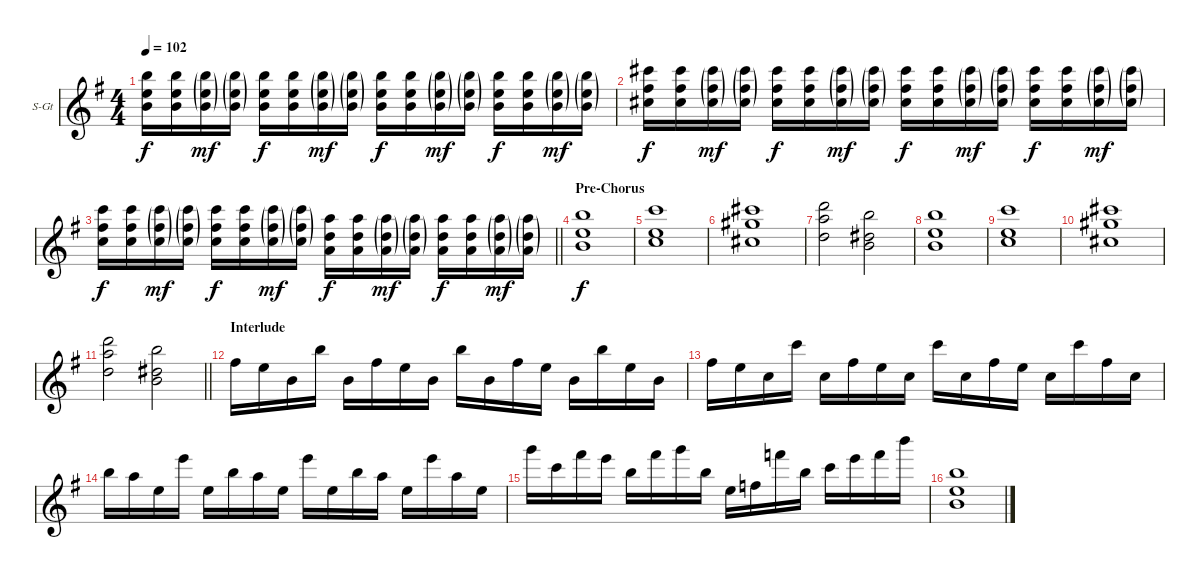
\bracketExtendMode groupsimilarinstruments
\firstSystemTrackNameOrientation horizontal
\otherSystemsTrackNameOrientation horizontal
\track ("Keyboard" "S-Gt") {instrument lead2sawtooth}
\staff {score}
\tuning (E4 B3 G3 D3 A2 E2)
\displaytranspose 12
\ts (4 4)
\tempo 102
\clef g2
\ks g
(12.2 9.3 9.4).16{dy f} (12.2 9.3 9.4).16 (12.2{g} 9.3{g} 9.4{g}).16{dy mf} (12.2{g} 9.3{g} 9.4{g}).16 (12.2 9.3 9.4).16{dy f} (12.2 9.3 9.4).16 (12.2{g} 9.3{g} 9.4{g}).16{dy mf} (12.2{g} 9.3{g} 9.4{g}).16 (12.2 9.3 9.4).16{dy f} (12.2 9.3 9.4).16 (12.2{g} 9.3{g} 9.4{g}).16{dy mf} (12.2{g} 9.3{g} 9.4{g}).16 (12.2 9.3 9.4).16{dy f} (12.2 9.3 9.4).16 (12.2{g} 9.3{g} 9.4{g}).16{dy mf} (12.2{g} 9.3{g} 9.4{g}).16 |
(14.2 11.3 11.4).16{dy f} (14.2 11.3 11.4).16 (14.2{g} 11.3{g} 11.4{g}).16{dy mf} (14.2{g} 11.3{g} 11.4{g}).16 (14.2 11.3 11.4).16{dy f} (14.2 11.3 11.4).16 (14.2{g} 11.3{g} 11.4{g}).16{dy mf} (14.2{g} 11.3{g} 11.4{g}).16 (14.2 11.3 11.4).16{dy f} (14.2 11.3 11.4).16 (14.2{g} 11.3{g} 11.4{g}).16{dy mf} (14.2{g} 11.3{g} 11.4{g}).16 (14.2 11.3 11.4).16{dy f} (14.2 11.3 11.4).16 (14.2{g} 11.3{g} 11.4{g}).16{dy mf} (14.2{g} 11.3{g} 11.4{g}).16 |
\barLineRight lightlight
(13.2 11.3 10.4).16{dy f} (13.2 11.3 10.4).16 (13.2{g} 11.3{g} 10.4{g}).16{dy mf} (13.2{g} 11.3{g} 10.4{g}).16 (13.2 11.3 10.4).16{dy f} (13.2 11.3 10.4).16 (13.2{g} 11.3{g} 10.4{g}).16{dy mf} (13.2{g} 11.3{g} 10.4{g}).16 (10.2 7.3 7.4).16{dy f} (10.2 7.3 7.4).16 (10.2{g} 7.3{g} 7.4{g}).16{dy mf} (10.2{g} 7.3{g} 7.4{g}).16 (10.2 7.3 7.4).16{dy f} (10.2 7.3 7.4).16 (10.2{g} 7.3{g} 7.4{g}).16{dy mf} (10.2{g} 7.3{g} 7.4{g}).16 |
\section ("" "Pre-Chorus")
(12.2 9.3 9.4).1{dy f} |
(13.2 9.3 10.4).1 |
(14.2 13.3 11.4).1 |
(15.2 14.3 12.4).2 (12.2 13.4 14.5).2 |
(12.2 9.3 9.4).1 |
(13.2 9.3 10.4).1 |
(14.2 13.3 11.4).1 |
\barLineRight lightlight
(15.2 14.3 12.4).2 (12.2 13.4 14.5).2 |
\section ("" "Interlude")
7.2.16 5.2.16 4.3.16 7.1.16 4.3.16 7.2.16 5.2.16 4.3.16 7.1.16 4.3.16 7.2.16 5.2.16 4.3.16 7.1.16 5.2.16 4.3.16 |
7.2.16 5.2.16 5.3.16 8.1.16 5.3.16 7.2.16 5.2.16 5.3.16 8.1.16 5.3.16 7.2.16 5.2.16 5.3.16 8.1.16 7.2.16 5.3.16 |
12.2.16 10.2.16 9.3.16 12.1.16 9.3.16 12.2.16 10.2.16 9.3.16 12.1.16 9.3.16 12.2.16 10.2.16 9.3.16 12.1.16 10.2.16 9.3.16 |
15.1.16 13.2.16 14.1.16 12.1.16 12.2.16 14.1.16 15.1.16 12.2.16 14.4.16 10.3.16 13.1.16 12.2.16 13.2.16 12.1.16 13.1.16 24.2.16 |
(12.2 9.3 9.4).1
